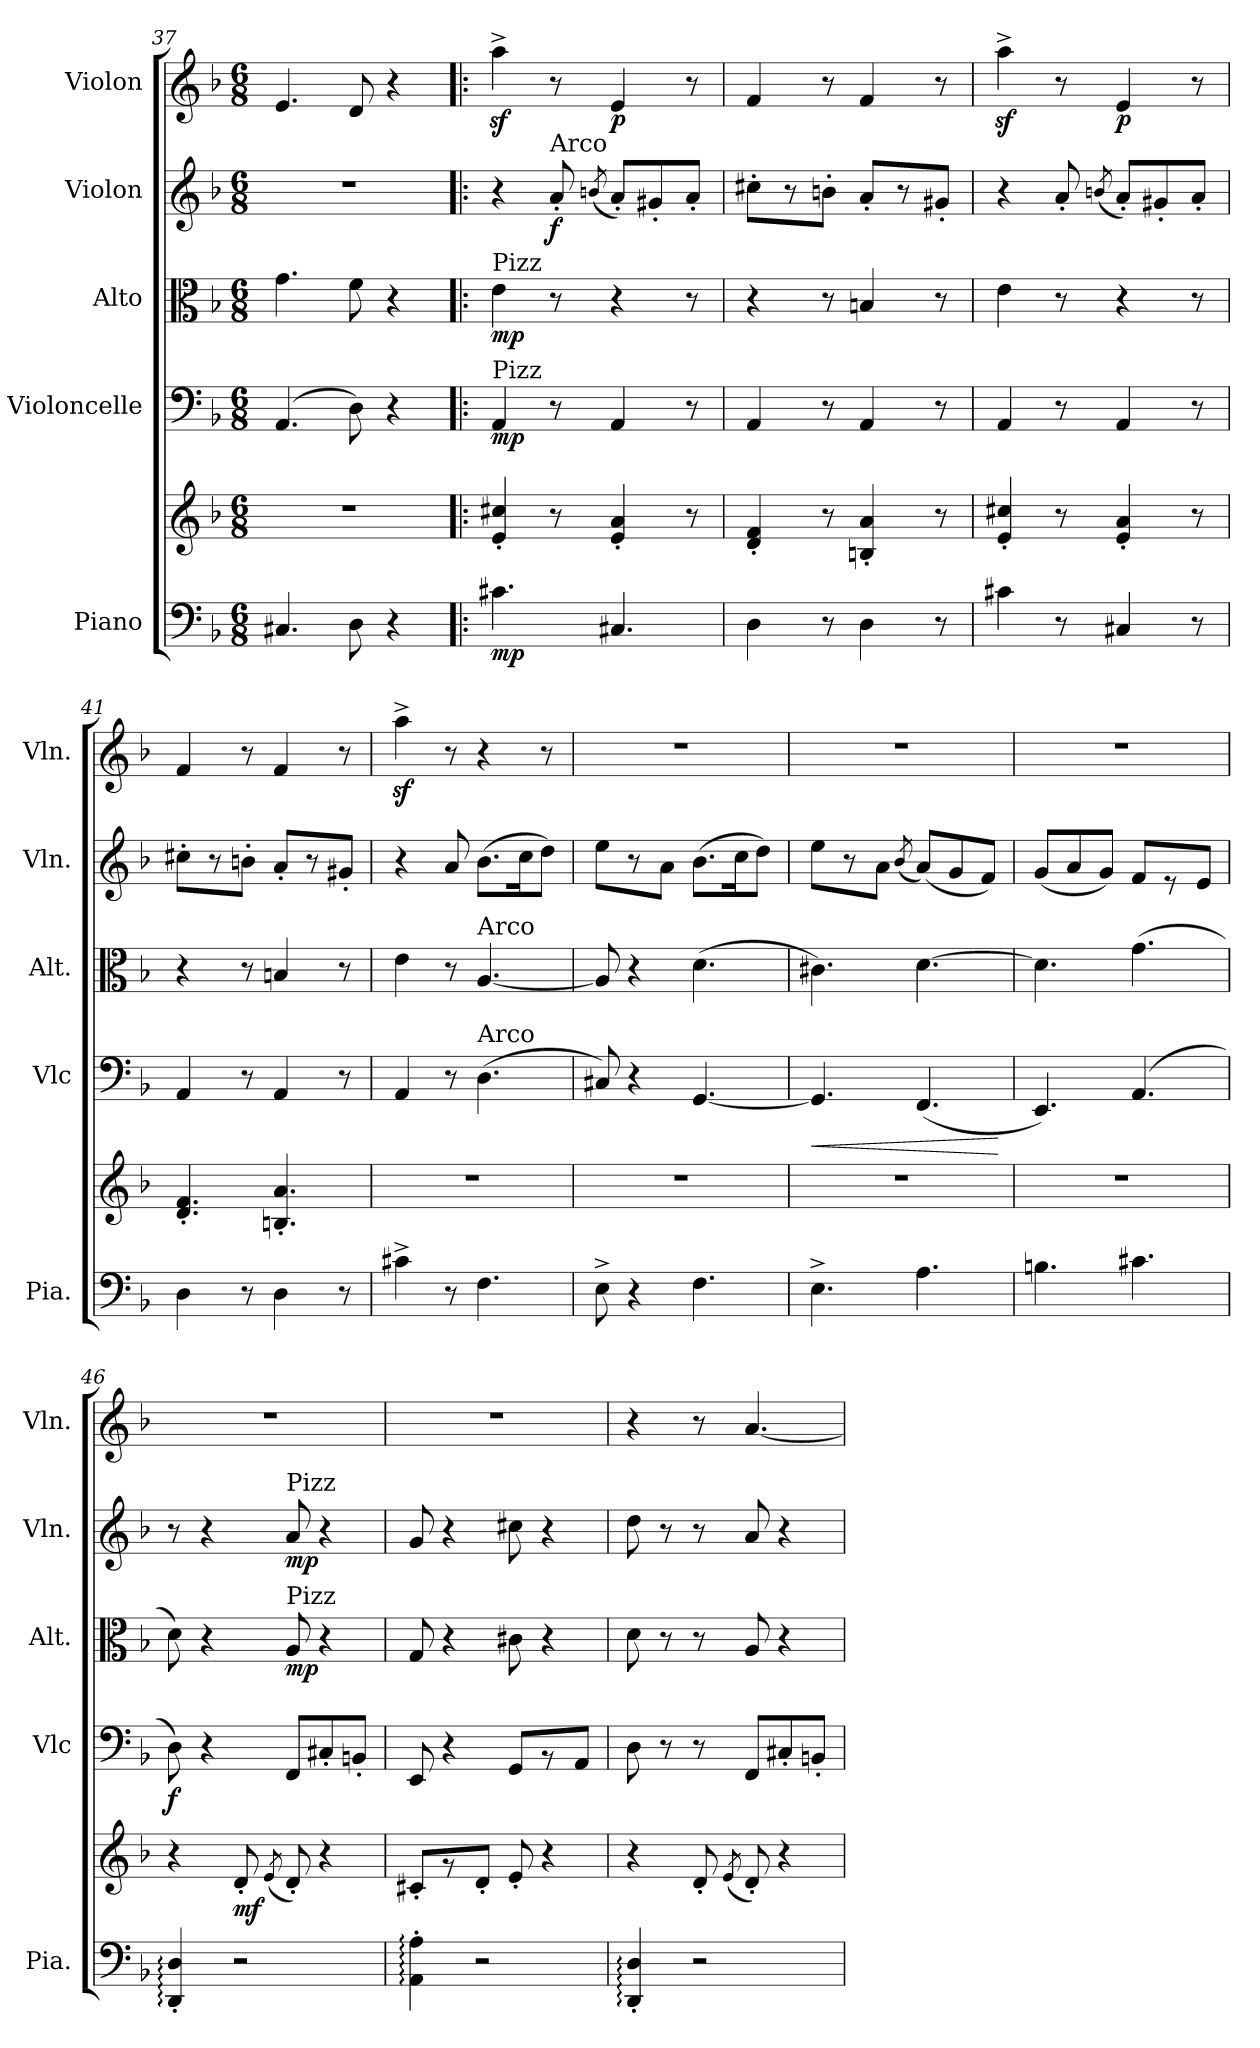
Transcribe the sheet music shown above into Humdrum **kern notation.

**kern	**kern	**dynam	**kern	**dynam	**kern	**dynam	**kern	**dynam	**kern	**dynam
*part5	*part5	*part5	*part4	*part4	*part3	*part3	*part2	*part2	*part1	*part1
*staff6	*staff5	*staff5/6	*staff4	*staff4	*staff3	*staff3	*staff2	*staff2	*staff1	*staff1
*I"Piano	*	*	*I"Violoncelle	*	*I"Alto	*	*I"Violon	*	*I"Violon	*
*I'Pia.	*	*	*I'Vlc	*	*I'Alt.	*	*I'Vln.	*	*I'Vln.	*
!!LO:LB:g=z
*clefF4	*clefG2	*	*clefF4	*	*clefC3	*	*clefG2	*	*clefG2	*
*k[b-]	*k[b-]	*	*k[b-]	*	*k[b-]	*	*k[b-]	*	*k[b-]	*
*M6/8	*M6/8	*	*M6/8	*	*M6/8	*	*M6/8	*	*M6/8	*
=37	=37	=37	=37	=37	=37	=37	=37	=37	=37	=37
4.C#X/	2.r	.	(>4.AA/	.	4.g\	.	2.r	.	4.e/	.
8D\	.	.	8D\)	.	8f\	.	.	.	8d/	.
4r	.	.	4r	.	4r	.	.	.	4r	.
=38!|:	=38!|:	=38!|:	=38!|:	=38!|:	=38!|:	=38!|:	=38!|:	=38!|:	=38!|:	=38!|:
!	!	!	!	!	!LO:TX:a:t=Pizz	!	!	!	!	!
!	!	!	!LO:TX:a:t=Pizz	!	!	!	!	!	!	!
!	!	!LO:DY:b=2	!	!LO:DY:b	!	!LO:DY:b	!	!	!	!
4.c#X\	4e/' 4cc#X/'	mp	4AA/	mp	4e\	mp	4r	.	4aaz<^\	.
!	!	!	!	!	!	!	!LO:TX:a:t=Arco	!	!	!
!	!	!	!	!	!	!	!	!LO:DY:b	!	!
.	8r	.	8r	.	8r	.	8a'/	f	8r	.
.	.	.	.	.	.	.	(8qbn/	.	.	.
!	!	!	!	!	!	!	!	!	!	!LO:DY:b
4.C#X/	4e/' 4a/'	.	4AA/	.	4r	.	8a'/L)	.	4e/	p
.	.	.	.	.	.	.	8g#X'/	.	.	.
.	8r	.	8r	.	8r	.	8a'/J	.	8r	.
=39	=39	=39	=39	=39	=39	=39	=39	=39	=39	=39
4D\	4d/' 4f/'	.	4AA/	.	4r	.	8cc#X'\L	.	4f/	.
.	.	.	.	.	.	.	8r	.	.	.
8r	8r	.	8r	.	8r	.	8bn'\J	.	8r	.
4D\	4Bn/' 4a/'	.	4AA/	.	4Bn/	.	8a'/L	.	4f/	.
.	.	.	.	.	.	.	8r	.	.	.
8r	8r	.	8r	.	8r	.	8g#X'/J	.	8r	.
=40	=40	=40	=40	=40	=40	=40	=40	=40	=40	=40
4c#X\	4e/' 4cc#X/'	.	4AA/	.	4e\	.	4r	.	4aaz<^\	.
8r	8r	.	8r	.	8r	.	8a'/	.	8r	.
.	.	.	.	.	.	.	(8qbn/	.	.	.
!	!	!	!	!	!	!	!	!	!	!LO:DY:b
4C#X/	4e/' 4a/'	.	4AA/	.	4r	.	8a'/L)	.	4e/	p
.	.	.	.	.	.	.	8g#X'/	.	.	.
8r	8r	.	8r	.	8r	.	8a'/J	.	8r	.
=41	=41	=41	=41	=41	=41	=41	=41	=41	=41	=41
4D\	4.d/' 4.f/'	.	4AA/	.	4r	.	8cc#X'\L	.	4f/	.
.	.	.	.	.	.	.	8r	.	.	.
8r	.	.	8r	.	8r	.	8bn'\J	.	8r	.
4D\	4.Bn/' 4.a/'	.	4AA/	.	4Bn/	.	8a'/L	.	4f/	.
.	.	.	.	.	.	.	8r	.	.	.
8r	.	.	8r	.	8r	.	8g#X'/J	.	8r	.
=42	=42	=42	=42	=42	=42	=42	=42	=42	=42	=42
4c#X^\	2.r	.	4AA/	.	4e\	.	4r	.	4aaz<^\	.
8r	.	.	8r	.	8r	.	8a/	.	8r	.
!	!	!	!	!	!LO:TX:a:t=Arco	!	!	!	!	!
!	!	!	!LO:TX:a:t=Arco	!	!	!	!	!	!	!
4.F\	.	.	(>4.D\	.	[4.A/	.	(>8.b-\L	.	4r	.
.	.	.	.	.	.	.	16cc\K	.	.	.
.	.	.	.	.	.	.	8dd\J)	.	8r	.
=43	=43	=43	=43	=43	=43	=43	=43	=43	=43	=43
8E^\	2.r	.	8C#X/)	.	8A/]	.	8ee\L	.	2.r	.
4r	.	.	4r	.	4r	.	8r	.	.	.
.	.	.	.	.	.	.	8a\J	.	.	.
4.F\	.	.	[4.GG/	.	(4.d\	.	(>8.b-\L	.	.	.
.	.	.	.	.	.	.	16cc\K	.	.	.
.	.	.	.	.	.	.	8dd\J)	.	.	.
!!LO:PB:g=z
=44	=44	=44	=44	=44	=44	=44	=44	=44	=44	=44
!	!	!	!	!LO:HP:b	!	!	!	!	!	!
4.E^\	2.r	.	4.GG/]	<	4.c#X\)	.	8ee\L	.	2.r	.
.	.	.	.	.	.	.	8r	.	.	.
.	.	.	.	.	.	.	8a\J	.	.	.
.	.	.	.	.	.	.	(8qb-/	.	.	.
4.A\	.	.	(>4.FF/	.	[4.d\	.	(8a/L)	.	.	.
.	.	.	.	.	.	.	8g/	.	.	.
.	.	.	.	.	.	.	8f/J)	.	.	.
.	.	.	.	[	.	.	.	.	.	.
=45	=45	=45	=45	=45	=45	=45	=45	=45	=45	=45
4.Bn\	2.r	.	4.EE/)	.	4.d\]	.	(8g/L	.	2.r	.
.	.	.	.	.	.	.	8a/	.	.	.
.	.	.	.	.	.	.	8g/J)	.	.	.
4.c#X\	.	.	(>4.AA/	.	(4.g\	.	8f/L	.	.	.
.	.	.	.	.	.	.	8r	.	.	.
.	.	.	.	.	.	.	8e/J	.	.	.
=46	=46	=46	=46	=46	=46	=46	=46	=46	=46	=46
!	!	!	!	!LO:DY:b	!	!	!	!	!	!
4DD/:' 4D/:'	4r	.	8D\)	f	8d\)	.	8r	.	2.r	.
.	.	.	4r	.	4r	.	4r	.	.	.
!	!	!LO:DY:b	!	!	!	!	!	!	!	!
2r	8d'/	mf	.	.	.	.	.	.	.	.
.	(8qe/	.	.	.	.	.	.	.	.	.
!	!	!	!	!	!	!	!LO:TX:a:t=Pizz	!	!	!
!	!	!	!	!	!LO:TX:a:t=Pizz	!	!	!	!	!
!	!	!	!	!	!	!LO:DY:b	!	!LO:DY:b	!	!
.	8d'/)	.	8FF/L	.	8A/	mp	8a/	mp	.	.
.	4r	.	8C#X'/	.	4r	.	4r	.	.	.
.	.	.	8BBn'/J	.	.	.	.	.	.	.
=47	=47	=47	=47	=47	=47	=47	=47	=47	=47	=47
4AA\:' 4A\:'	8c#X'/L	.	8EE/	.	8G/	.	8g/	.	2.r	.
.	8rg	.	4r	.	4r	.	4r	.	.	.
2r	8d'/J	.	.	.	.	.	.	.	.	.
.	8e'/	.	8GG/L	.	8c#X\	.	8cc#X\	.	.	.
.	4r	.	8rBB	.	4r	.	4r	.	.	.
.	.	.	8AA/J	.	.	.	.	.	.	.
=48	=48	=48	=48	=48	=48	=48	=48	=48	=48	=48
4DD/:' 4D/:'	4r	.	8D\	.	8d\	.	8dd\	.	4r	.
.	.	.	8r	.	8r	.	8r	.	.	.
2r	8d'/	.	8r	.	8r	.	8r	.	8r	.
.	(8qe/	.	.	.	.	.	.	.	.	.
.	8d'/)	.	8FF/L	.	8A/	.	8a/	.	[4.a/	.
.	4r	.	8C#X'/	.	4r	.	4r	.	.	.
.	.	.	8BBn'/J	.	.	.	.	.	.	.
=	=	=	=	=	=	=	=	=	=	=
*-	*-	*-	*-	*-	*-	*-	*-	*-	*-	*-
